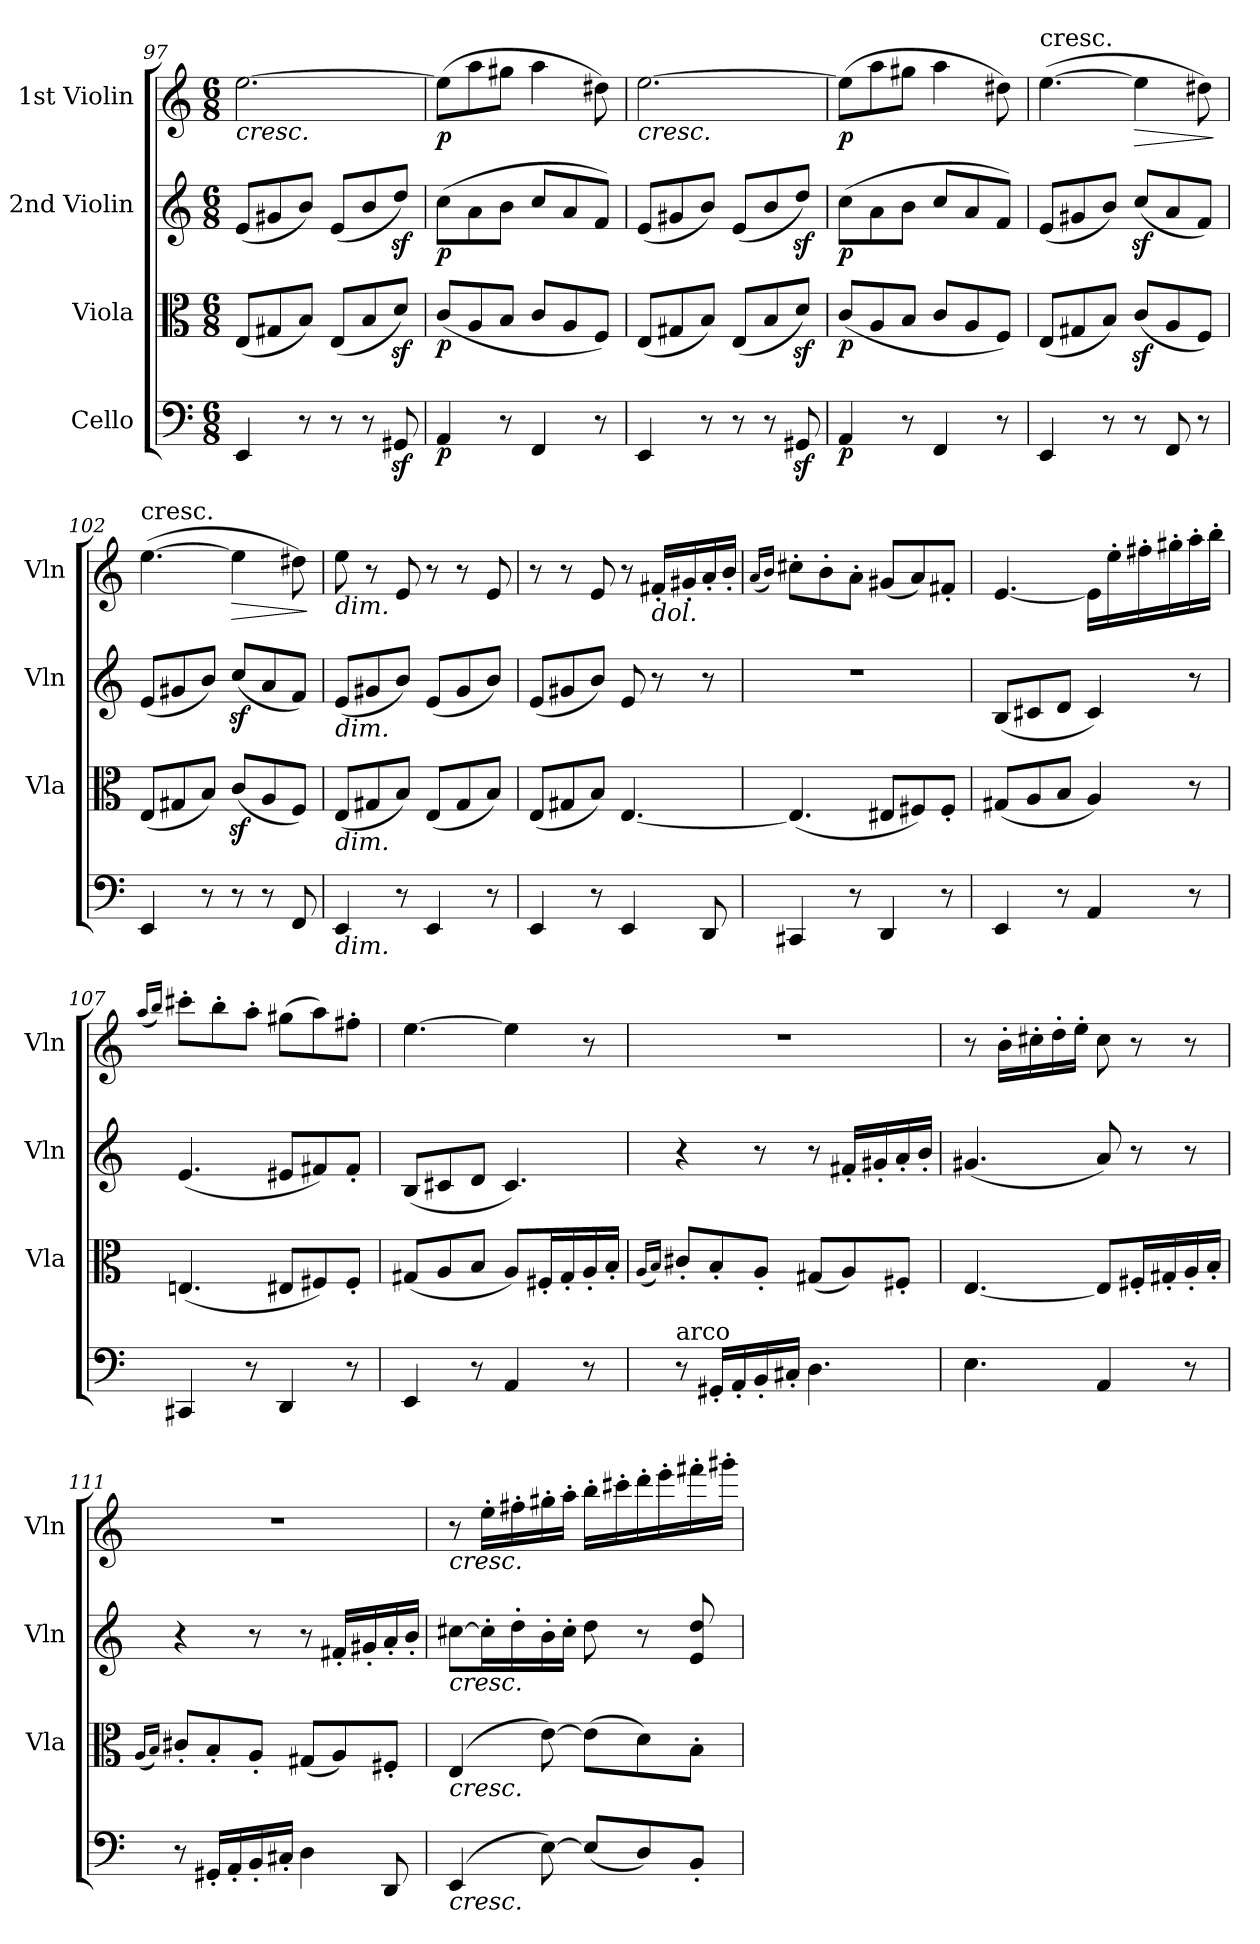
**kern	**dynam	**kern	**dynam	**kern	**dynam	**kern	**dynam
*part4	*part4	*part3	*part3	*part2	*part2	*part1	*part1
*staff4	*staff4	*staff3	*staff3	*staff2	*staff2	*staff1	*staff1
*I"Cello	*	*I"Viola	*	*I"2nd Violin	*	*I"1st Violin	*
*	*	*I'Vla	*	*I'Vln	*	*I'Vln	*
*clefF4	*	*clefC3	*	*clefG2	*	*clefG2	*
*k[]	*	*k[]	*	*k[]	*	*k[]	*
*M6/8	*	*M6/8	*	*M6/8	*	*M6/8	*
=97	=97	=97	=97	=97	=97	=97	=97
!	!	!	!	!	!	!LO:TX:b:i:t=cresc.	!
4EE	.	(8EL	.	(8eL	.	[2.ee	.
.	.	8G#X	.	8g#X	.	.	.
8r	.	8BJ)	.	8bJ)	.	.	.
8r	.	(8EL	.	(8eL	.	.	.
8r	.	8B	.	8b	.	.	.
8GG#Xz	.	8dzJ)	.	8ddzJ)	.	.	.
=98	=98	=98	=98	=98	=98	=98	=98
4AA	p	(8cL	p	(8ccL	p	(8eeL]	p
.	.	8A	.	8a	.	8aa	.
8r	.	8BJ	.	8bJ	.	8gg#XJ	.
4FF	.	8cL	.	8ccL	.	4aa	.
.	.	8A	.	8a	.	.	.
8r	.	8FJ)	.	8fJ)	.	8dd#X)	.
=99	=99	=99	=99	=99	=99	=99	=99
!	!	!	!	!	!	!LO:TX:b:i:t=cresc.	!
4EE	.	(8EL	.	(8eL	.	[2.ee	.
.	.	8G#X	.	8g#X	.	.	.
8r	.	8BJ)	.	8bJ)	.	.	.
8r	.	(8EL	.	(8eL	.	.	.
8r	.	8B	.	8b	.	.	.
8GG#Xz	.	8dzJ)	.	8ddzJ)	.	.	.
=100	=100	=100	=100	=100	=100	=100	=100
4AA	p	(8cL	p	(8ccL	p	(8eeL]	p
.	.	8A	.	8a	.	8aa	.
8r	.	8BJ	.	8bJ	.	8gg#XJ	.
4FF	.	8cL	.	8ccL	.	4aa	.
.	.	8A	.	8a	.	.	.
8r	.	8FJ)	.	8fJ)	.	8dd#X)	.
=101	=101	=101	=101	=101	=101	=101	=101
!	!	!	!	!	!	!LO:TX:t=cresc.	!
4EE	.	(8EL	.	(8eL	.	([4.ee	.
.	.	8G#X	.	8g#X	.	.	.
8r	.	8BJ)	.	8bJ)	.	.	.
!	!	!	!	!	!	!	!LO:HP:b
8r	.	(8czL	.	(8cczL	.	4ee]	>
8FF	.	8A	.	8a	.	.	.
8r	.	8FJ)	.	8fJ)	.	8dd#X)	.
.	.	.	.	.	.	.	]
=102	=102	=102	=102	=102	=102	=102	=102
!	!	!	!	!	!	!LO:TX:t=cresc.	!
4EE	.	(8EL	.	(8eL	.	([4.ee	.
.	.	8G#X	.	8g#X	.	.	.
8r	.	8BJ)	.	8bJ)	.	.	.
!	!	!	!	!	!	!	!LO:HP:b
8r	.	(8czL	.	(8cczL	.	4ee]	>
8r	.	8A	.	8a	.	.	.
8FF	.	8FJ)	.	8fJ)	.	8dd#X)	.
.	.	.	.	.	.	.	]
=103	=103	=103	=103	=103	=103	=103	=103
!	!	!	!	!	!	!LO:TX:b:i:t=dim.	!
!	!	!	!	!LO:TX:b:i:t=dim.	!	!	!
!	!	!LO:TX:b:i:t=dim.	!	!	!	!	!
!LO:TX:b:i:t=dim.	!	!	!	!	!	!	!
4EE	.	(8EL	.	(8eL	.	8ee	.
.	.	8G#X	.	8g#X	.	8r	.
8r	.	8BJ)	.	8bJ)	.	8e	.
4EE	.	(8EL	.	(8eL	.	8r	.
.	.	8G#	.	8g#	.	8r	.
8r	.	8BJ)	.	8bJ)	.	8e	.
=104	=104	=104	=104	=104	=104	=104	=104
4EE	.	(8EL	.	(8eL	.	8r	.
.	.	8G#X	.	8g#X	.	8r	.
8r	.	8BJ)	.	8bJ)	.	8e	.
4EE	.	[4.E	.	8e	.	8r	.
!	!	!	!	!	!	!LO:TX:b:i:t=dol.	!
.	.	.	.	8r	.	16f#X'LL	.
.	.	.	.	.	.	16g#X'	.
8DD	.	.	.	8r	.	16a'	.
.	.	.	.	.	.	16b'JJ	.
=105	=105	=105	=105	=105	=105	=105	=105
.	.	.	.	.	.	(16qqa/LL	.
.	.	.	.	.	.	16qqb/JJ)	.
4CC#X	.	(4.E]	.	2.r	.	8cc#X'L	.
.	.	.	.	.	.	8b'	.
8r	.	.	.	.	.	8a'J	.
4DD	.	8E#XL	.	.	.	(8g#XL	.
.	.	8F#X)	.	.	.	8a)	.
8r	.	8F#'J	.	.	.	8f#X'J	.
=106	=106	=106	=106	=106	=106	=106	=106
4EE	.	(8G#XL	.	(8BL	.	[4.e	.
.	.	8A	.	8c#X	.	.	.
8r	.	8BJ	.	8dJ	.	.	.
4AA	.	4A)	.	4c#)	.	16eLL]	.
.	.	.	.	.	.	16ee'	.
.	.	.	.	.	.	16ff#X'	.
.	.	.	.	.	.	16gg#X'	.
8r	.	8r	.	8r	.	16aa'	.
.	.	.	.	.	.	16bb'JJ	.
=107	=107	=107	=107	=107	=107	=107	=107
.	.	.	.	.	.	(16qqaa/LL	.
.	.	.	.	.	.	16qqbb/JJ)	.
4CC#X	.	(4.En	.	(4.e	.	8ccc#X'L	.
.	.	.	.	.	.	8bb'	.
8r	.	.	.	.	.	8aa'J	.
4DD	.	8E#XL	.	8e#XL	.	(8gg#XL	.
.	.	8F#X)	.	8f#X)	.	8aa)	.
8r	.	8F#'J	.	8f#'J	.	8ff#X'J	.
=108	=108	=108	=108	=108	=108	=108	=108
4EE	.	(8G#XL	.	(8BL	.	[4.ee	.
.	.	8A	.	8c#X	.	.	.
8r	.	8BJ	.	8dJ	.	.	.
4AA	.	8AL)	.	4.c#)	.	4ee]	.
.	.	16F#X'L	.	.	.	.	.
.	.	16G#'	.	.	.	.	.
8r	.	16A'	.	.	.	8r	.
.	.	16B'JJ	.	.	.	.	.
=109	=109	=109	=109	=109	=109	=109	=109
.	.	(16qqA/LL	.	.	.	.	.
.	.	16qqB/JJ)	.	.	.	.	.
!LO:TX:a:t=arco	!	!	!	!	!	!	!
8r	.	8c#X'L	.	4r	.	2.r	.
16GG#X'LL	.	8B'	.	.	.	.	.
16AA'	.	.	.	.	.	.	.
16BB'	.	8A'J	.	8r	.	.	.
16C#X'JJ	.	.	.	.	.	.	.
4.D	.	(8G#XL	.	8r	.	.	.
.	.	8A)	.	16f#X'LL	.	.	.
.	.	.	.	16g#X'	.	.	.
.	.	8F#X'J	.	16a'	.	.	.
.	.	.	.	16b'JJ	.	.	.
=110	=110	=110	=110	=110	=110	=110	=110
4.E	.	[4.E	.	(4.g#X	.	8r	.
.	.	.	.	.	.	16b'LL	.
.	.	.	.	.	.	16cc#X'	.
.	.	.	.	.	.	16dd'	.
.	.	.	.	.	.	16ee'JJ	.
4AA	.	8EL]	.	8a)	.	8cc#	.
.	.	16F#X'L	.	8r	.	8r	.
.	.	16G#X'	.	.	.	.	.
8r	.	16A'	.	8r	.	8r	.
.	.	16B'JJ	.	.	.	.	.
=111	=111	=111	=111	=111	=111	=111	=111
.	.	(16qqA/LL	.	.	.	.	.
.	.	16qqB/JJ)	.	.	.	.	.
8r	.	8c#X'L	.	4r	.	2.r	.
16GG#X'LL	.	8B'	.	.	.	.	.
16AA'	.	.	.	.	.	.	.
16BB'	.	8A'J	.	8r	.	.	.
16C#X'JJ	.	.	.	.	.	.	.
4D	.	(8G#XL	.	8r	.	.	.
.	.	8A)	.	16f#X'LL	.	.	.
.	.	.	.	16g#X'	.	.	.
8DD	.	8F#X'J	.	16a'	.	.	.
.	.	.	.	16b'JJ	.	.	.
=112	=112	=112	=112	=112	=112	=112	=112
!	!	!	!	!	!	!LO:TX:b:i:t=cresc.	!
!	!	!	!	!LO:TX:b:i:t=cresc.	!	!	!
!	!	!LO:TX:b:i:t=cresc.	!	!	!	!	!
!LO:TX:b:i:t=cresc.	!	!	!	!	!	!	!
(4EE	.	(4E	.	[8cc#XL	.	8r	.
.	.	.	.	16cc#'L]	.	16ee'LL	.
.	.	.	.	16dd'	.	16ff#X'	.
[8E)	.	[8e)	.	16b'	.	16gg#X'	.
.	.	.	.	16cc#'JJ	.	16aa'JJ	.
(8EL]	.	(8eL]	.	8dd	.	16bb'LL	.
.	.	.	.	.	.	16ccc#X'	.
8D)	.	8d)	.	8r	.	16ddd'	.
.	.	.	.	.	.	16eee'	.
8BB'J	.	8B'J	.	8e 8dd	.	16fff#X'	.
.	.	.	.	.	.	16ggg#X'JJ	.
=	=	=	=	=	=	=	=
*-	*-	*-	*-	*-	*-	*-	*-
